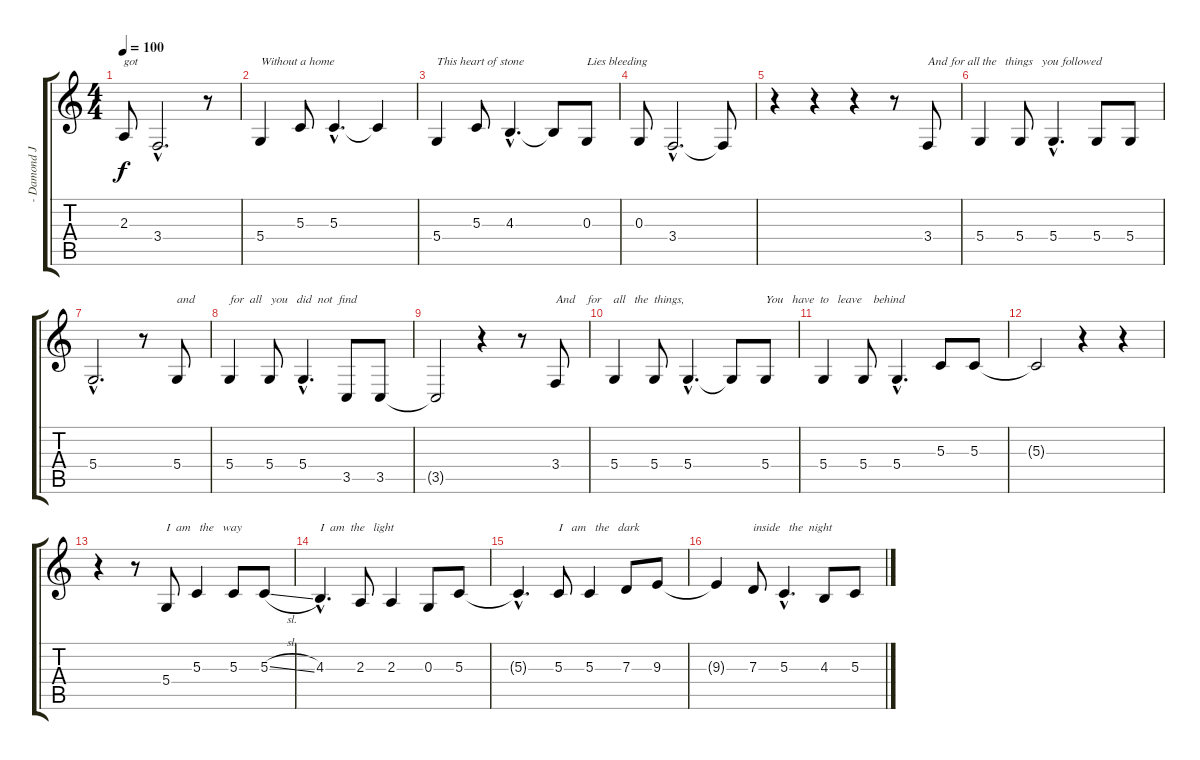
\track ("- Damond Jiniya (Vocals)" "- Damond J") {instrument clarinet}
\staff {score tabs}
\tuning (E4 B3 G3 D3 A2 E2) {hide}
\ts (4 4)
\tempo 100
\clef g2
\ks c
2.3.8{txt "got" dy f} 3.4{hac}.2{d} r.8 |
5.4.4{txt "Without a home"} 5.3.8 5.3{hac}.4{d} 5.3{t}.4 |
5.4.4{txt "This heart of stone"} 5.3.8 4.3{hac}.4{d} 4.3{t}.8 0.3.8{txt "Lies bleeding"} |
0.3.8 3.4{hac}.2{d} 3.4{t}.8 |
r.4 r.4 r.4 r.8 3.4.8{txt "And for all the   things   you followed"} |
5.4.4 5.4.8 5.4{hac}.4{d} 5.4.8 5.4.8 |
5.4{hac}.2{d} r.8 5.4.8{txt "and"} |
5.4.4{txt "for  all   you   did  not  find"} 5.4.8 5.4{hac}.4{d} 3.5.8 3.5.8 |
3.5{t}.2 r.4 r.8 3.4.8{txt "And    for    all   the  things,"} |
5.4.4 5.4.8 5.4{hac}.4{d} 5.4{t}.8 5.4.8{txt "You   have  to   leave    behind"} |
5.4.4 5.4.8 5.4{hac}.4{d} 5.3.8 5.3.8 |
5.3{t}.2 r.4 r.4 |
r.4 r.8 5.4.8{txt "I  am   the   way"} 5.3.4 5.3.8 5.3{sl}.8 |
4.3{hac}.4{d txt "I  am  the   light"} 2.3.8 2.3.4 0.3.8 5.3.8 |
5.3{hac t}.4{d} 5.3.8{txt "I   am   the   dark"} 5.3.4 7.3.8 9.3.8 |
9.3{t}.4 7.3.8{txt "inside   the  night"} 5.3{hac}.4{d} 4.3.8 5.3.8
